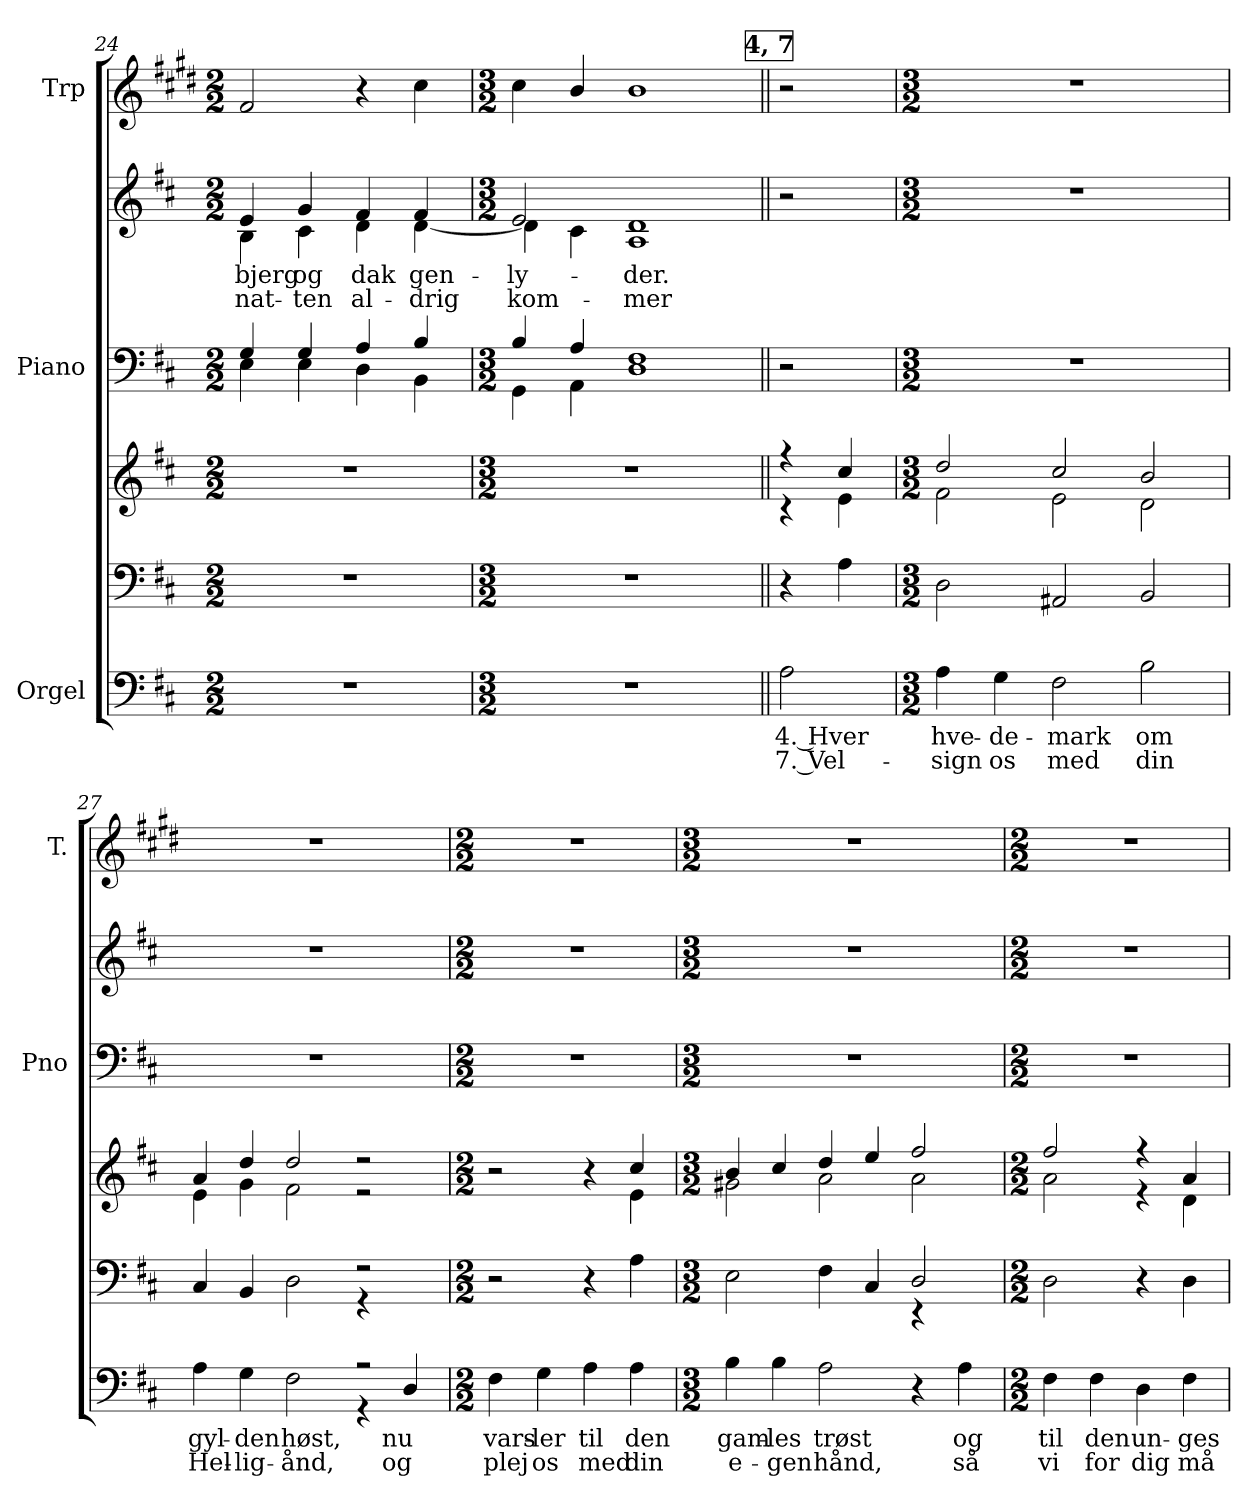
**kern	**text	**text	**kern	**kern	**kern	**kern	**text	**text	**kern
*part3	*part3	*part3	*part3	*part3	*part2	*part2	*part2	*part2	*part1
*staff6	*staff6	*staff6	*staff5	*staff4	*staff3	*staff2	*staff2	*staff2	*staff1
*I"Orgel	*	*	*	*	*I"Piano	*	*	*	*I"Trp
*	*	*	*	*	*I'Pno	*	*	*	*I'T.
*clefF4	*	*	*clefF4	*clefG2	*clefF4	*clefG2	*	*	*clefG2
*	*	*	*	*	*	*	*	*	*ITrd1c2
*k[f#c#]	*	*	*k[f#c#]	*k[f#c#]	*k[f#c#]	*k[f#c#]	*	*	*k[f#c#]
*M2/2	*	*	*M2/2	*M2/2	*M2/2	*M2/2	*	*	*M2/2
=24	=24	=24	=24	=24	=24	=24	=24	=24	=24
*	*	*	*	*	*^	*	*	*	*
!	!	!	!	!	!	!	!	!LO:LY:b	!LO:LY:b	!
*	*	*	*	*	*	*	*^	*	*	*
1r	.	.	1r	1r	4G/	4E\	4e/	4B\	bjerg	nat-	2e/
!	!	!	!	!	!	!	!	!	!LO:LY:b	!LO:LY:b	!
.	.	.	.	.	4G/	4E\	4g/	4c#\	og	-ten	.
!	!	!	!	!	!	!	!	!	!LO:LY:b	!LO:LY:b	!
.	.	.	.	.	4A/	4D\	4f#/	4d\	dak	al-	4r
!	!	!	!	!	!	!	!	!	!LO:LY:b	!LO:LY:b	!
.	.	.	.	.	4B/	4BB\	4f#/	[4d\	gen-	-drig	4b\
=25	=25	=25	=25	=25	=25	=25	=25	=25	=25	=25	=25
*M3/2	*	*	*M3/2	*M3/2	*M3/2	*	*M3/2	*	*	*	*M3/2
!	!	!	!	!	!	!	!	!	!LO:LY:b	!LO:LY:b	!
1.r	.	.	1.r	1.r	4B/	4GG\	2e/	4d\]	-ly-	kom-	4b\
.	.	.	.	.	4A/	4AA\	.	4c#\	.	.	4a/
!	!	!	!	!	!	!	!	!	!LO:LY:b	!LO:LY:b	!
.	.	.	.	.	1F#	1D	1d	1A	-der.	-mer	1a
!!LO:PB:g=z
!!LO:REH:place=s1:a:B:fs=14:t=4, 7
=25X2||	=25X2||	=25X2||	=25X2||	=25X2||	=25X2||	=25X2||	=25X2||	=25X2||	=25X2||	=25X2||	=25X2||
!	!LO:LY:b	!LO:LY:b	!	!	!	!	!	!	!	!	!
*	*	*	*	*	*v	*v	*	*	*	*	*
*	*	*	*	*^	*	*v	*v	*	*	*
2A\	4. Hver	7. Vel-	4r	4r	4r	2r	2r	.	.	2r
.	.	.	4A\	4cc#/	4e\	.	.	.	.	.
=26	=26	=26	=26	=26	=26	=26	=26	=26	=26	=26
*M3/2	*	*	*M3/2	*M3/2	*	*M3/2	*M3/2	*	*	*M3/2
!	!LO:LY:b	!LO:LY:b	!	!	!	!	!	!	!	!
4A\	hve-	-sign	2D\	2dd/	2f#\	1.r	1.r	.	.	1.r
!	!LO:LY:b	!LO:LY:b	!	!	!	!	!	!	!	!
4G\	-de-	os	.	.	.	.	.	.	.	.
!	!LO:LY:b	!LO:LY:b	!	!	!	!	!	!	!	!
2F#\	-mark	med	2AA#X/	2cc#/	2e\	.	.	.	.	.
!	!LO:LY:b	!LO:LY:b	!	!	!	!	!	!	!	!
2B\	om	din	2BB/	2b/	2d\	.	.	.	.	.
=27	=27	=27	=27	=27	=27	=27	=27	=27	=27	=27
*^	*	*	*	*	*	*	*	*	*	*
!	!	!LO:LY:b	!LO:LY:b	!	!	!	!	!	!	!	!
*	*	*	*	*^	*	*	*	*	*	*	*
1ryy	4A\	gyl-	Hel-	4C#/	1ryy	4a/	4e\	1.r	1.r	.	.	1.r
!	!	!LO:LY:b	!LO:LY:b	!	!	!	!	!	!	!	!	!
.	4G\	-den	-lig-	4BB/	.	4dd/	4g\	.	.	.	.	.
!	!	!LO:LY:b	!LO:LY:b	!	!	!	!	!	!	!	!	!
.	2F#\	høst,	-ånd,	2D\	.	2dd/	2f#\	.	.	.	.	.
2r	4r	.	.	2r	4r	2r	2r	.	.	.	.	.
!	!	!LO:LY:b	!LO:LY:b	!	!	!	!	!	!	!	!	!
.	4D/	nu	og	.	4ryy	.	.	.	.	.	.	.
*v	*v	*	*	*	*	*	*	*	*	*	*	*
*	*	*	*v	*v	*	*	*	*	*	*	*
=28	=28	=28	=28	=28	=28	=28	=28	=28	=28	=28
*M2/2	*	*	*M2/2	*M2/2	*	*M2/2	*M2/2	*	*	*M2/2
*^	*	*	*^	*	*	*	*	*	*	*
!	!	!LO:LY:b	!LO:LY:b	!	!	!	!	!	!	!	!	!
*v	*v	*	*	*	*	*	*	*	*	*	*	*
*	*	*	*v	*v	*	*	*	*	*	*	*
4F#\	vars-	plej	2r	2r	2.ryy	1r	1r	.	.	1r
!	!LO:LY:b	!LO:LY:b	!	!	!	!	!	!	!	!
4G\	-ler	os	.	.	.	.	.	.	.	.
!	!LO:LY:b	!LO:LY:b	!	!	!	!	!	!	!	!
4A\	til	med	4r	4r	.	.	.	.	.	.
!	!LO:LY:b	!LO:LY:b	!	!	!	!	!	!	!	!
4A\	den	din	4A\	4cc#/	4e\	.	.	.	.	.
=29	=29	=29	=29	=29	=29	=29	=29	=29	=29	=29
*M3/2	*	*	*M3/2	*M3/2	*	*M3/2	*M3/2	*	*	*M3/2
!	!LO:LY:b	!LO:LY:b	!	!	!	!	!	!	!	!
*	*	*	*^	*	*	*	*	*	*	*
4B\	gam-	e-	2E\	1ryy	4b/	2g#X\	1.r	1.r	.	.	1.r
!	!LO:LY:b	!LO:LY:b	!	!	!	!	!	!	!	!	!
4B\	-les	-gen	.	.	4cc#/	.	.	.	.	.	.
!	!LO:LY:b	!LO:LY:b	!	!	!	!	!	!	!	!	!
2A\	trøst	hånd,	4F#\	.	4dd/	2a\	.	.	.	.	.
.	.	.	4C#/	.	4ee/	.	.	.	.	.	.
4r	.	.	2D/	4r	2ff#/	2a\	.	.	.	.	.
!	!LO:LY:b	!LO:LY:b	!	!	!	!	!	!	!	!	!
4A\	og	så	.	4ryy	.	.	.	.	.	.	.
*	*	*	*v	*v	*	*	*	*	*	*	*
!!LO:LB:g=z
=30	=30	=30	=30	=30	=30	=30	=30	=30	=30	=30
*M2/2	*	*	*M2/2	*M2/2	*	*M2/2	*M2/2	*	*	*M2/2
*	*	*	*^	*	*	*	*	*	*	*
!	!LO:LY:b	!LO:LY:b	!	!	!	!	!	!	!	!	!
*	*	*	*v	*v	*	*	*	*	*	*	*
4F#\	til	vi	2D\	2ff#/	2a\	1r	1r	.	.	1r
!	!LO:LY:b	!LO:LY:b	!	!	!	!	!	!	!	!
4F#\	den	for	.	.	.	.	.	.	.	.
!	!LO:LY:b	!LO:LY:b	!	!	!	!	!	!	!	!
4D\	un-	dig	4r	4r	4r	.	.	.	.	.
!	!LO:LY:b	!LO:LY:b	!	!	!	!	!	!	!	!
4F#\	-ges	må	4D\	4a/	4d\	.	.	.	.	.
*	*	*	*	*v	*v	*	*	*	*	*
=	=	=	=	=	=	=	=	=	=
*-	*-	*-	*-	*-	*-	*-	*-	*-	*-
